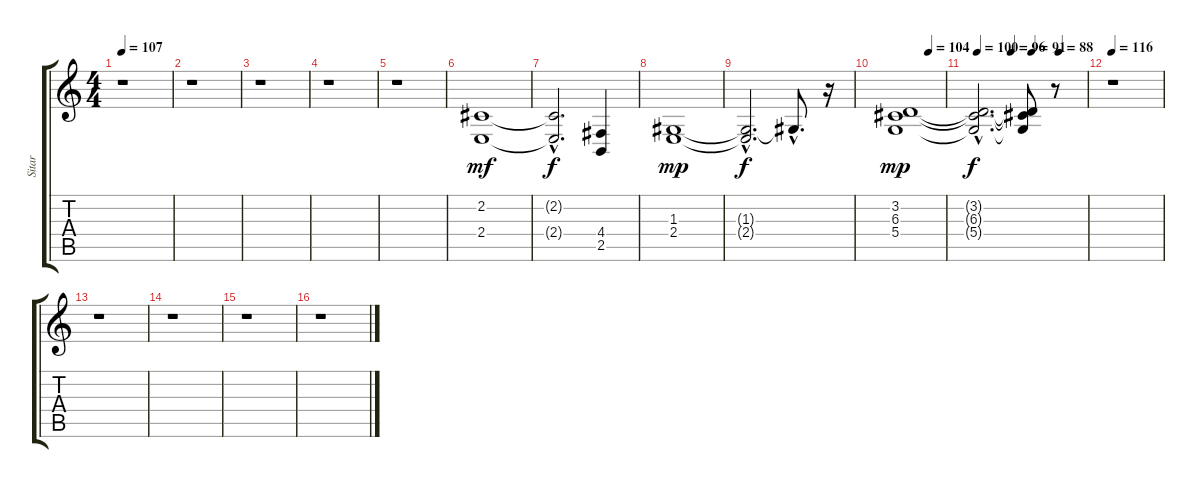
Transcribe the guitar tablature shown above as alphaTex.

\track ("Sitar" "Sitar") {instrument sitar}
\staff {score tabs}
\tuning (E4 B3 G3 D3 A2 E2) {hide}
\ts (4 4)
\tempo 107
\clef g2
\ks c
r.1{dy mf instrument sitar} |
r.1 |
r.1 |
r.1 |
r.1 |
(2.2 2.4).1 |
(2.2{hac t} 2.4{hac t}).2{d dy f} (4.4 2.5).4 |
(1.3 2.4).1{dy mp} |
(1.3{hac t} 2.4{t}).2{d dy f} 1.3{hac t}.8{d} r.16 |
\tempo (104 0.625)
(3.2 6.3 5.4).1{dy mp} |
\tempo 100
\tempo (96 0.3125)
\tempo (91 0.5)
\tempo (88 0.75)
(3.2{hac t} 6.3{hac t} 5.4{hac t}).2{d dy f} (3.2{t} 6.3{t} 5.4{t}).8 r.8 |
\tempo 116
r.1 |
r.1 |
r.1 |
r.1 |
r.1
